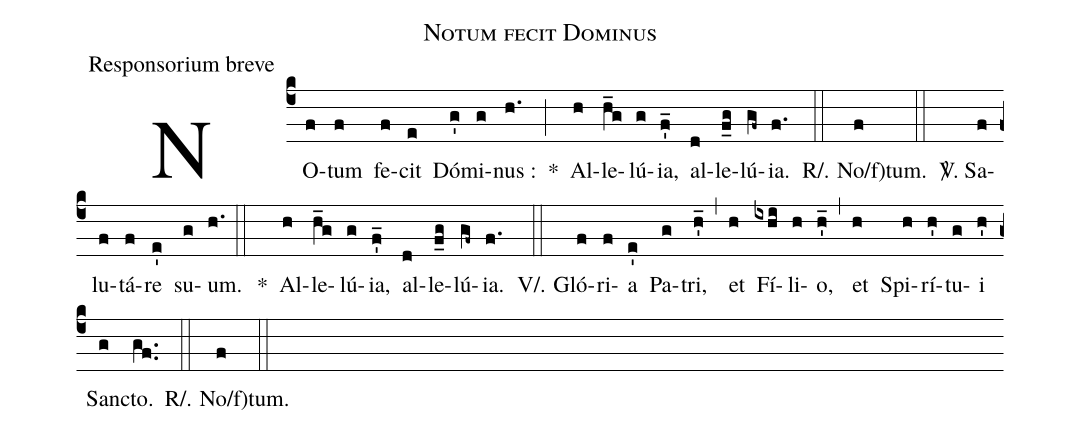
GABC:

name:Notum fecit Dominus;
office-part:Responsorium breve;
%%
(c4) NO(f)tum(f) fe(f)cit(e) Dó(g')mi(g)nus :(h.) *(;) Al(h)le(h_g)lú(g){ia},(f'_) al(d)le(f_g)lú(gf~){ia}.(f.) (::)
R/. No/f)tum.(f) (::)
<sp>V/</sp>. Sa(f)lu(f)tá(f)re(e') su(g)um.(h.) (::)
*() Al(h)le(h_g)lú(g){ia},(f'_) al(d)le(f_g)lú(gf~){ia}.(f.) (::)
V/. Gló(f)ri(f)a(e') Pa(g)tri,(h'_) (,) et(h) Fí(ixhi)li(h)o,(h'_) (,) et(h) Spi(h)rí(h')tu(g)i(h') San(g)cto.(gf..) (::)
R/. No/f)tum.(f) (::)
